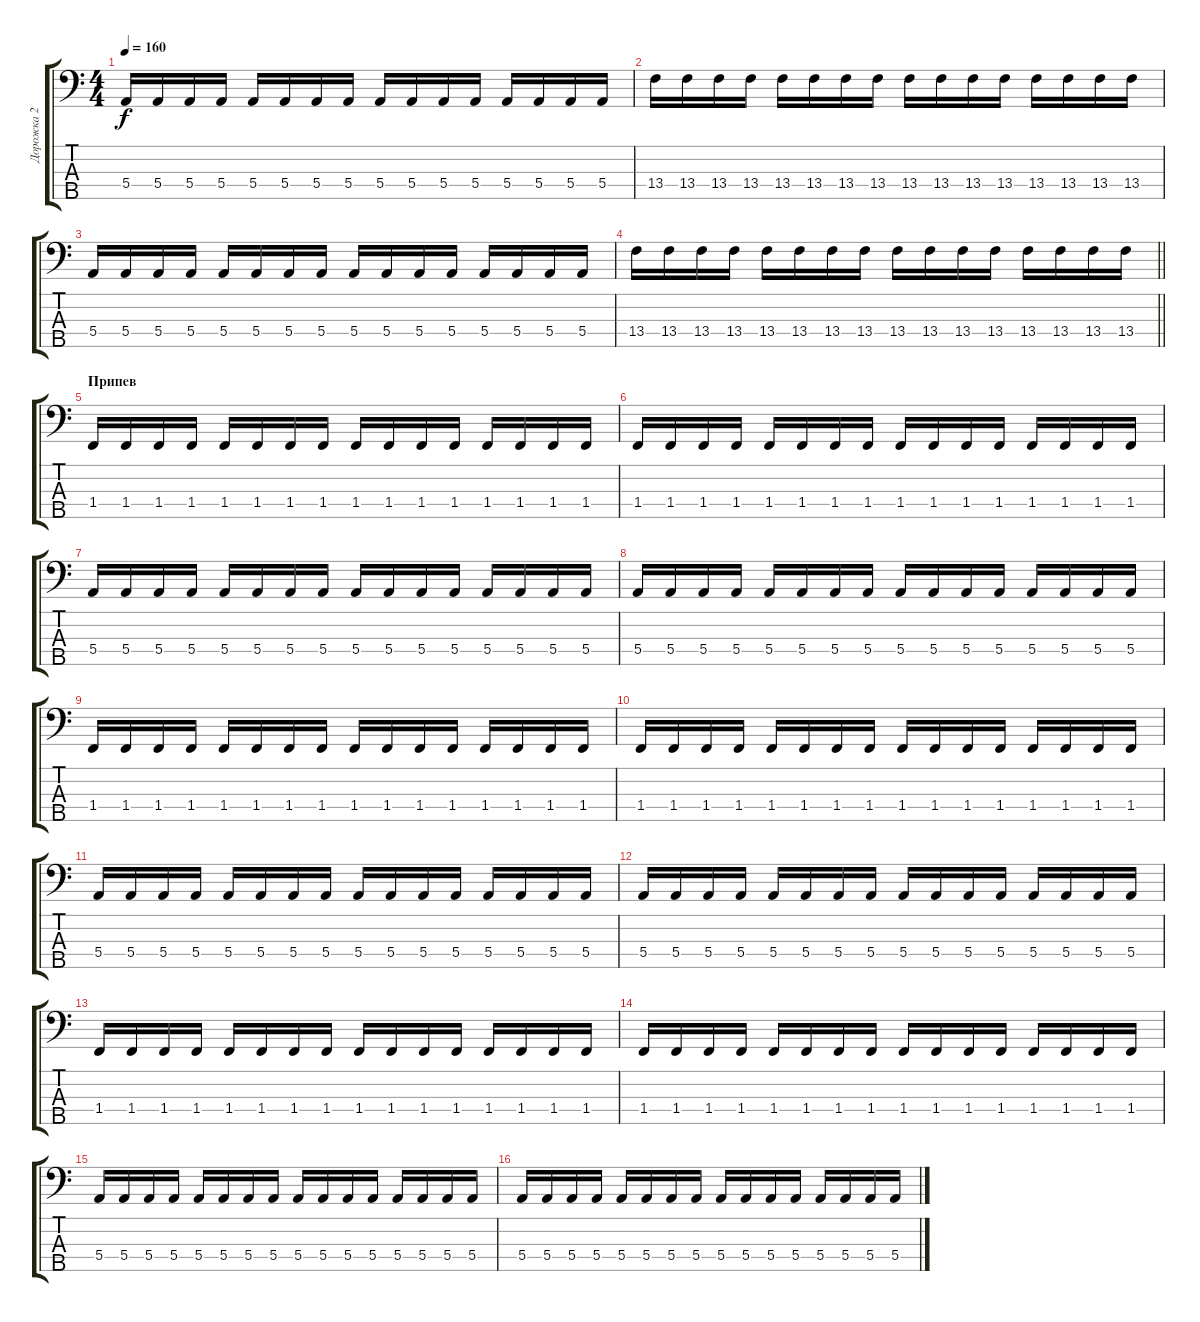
\track ("Дорожка 2" "Дорожка 2") {instrument electricbassfinger}
\staff {score tabs}
\tuning (G2 D2 A1 E1 B0) {hide}
\ts (4 4)
\tempo 160
\clef f4
\ks c
5.4.16{dy f} 5.4.16 5.4.16 5.4.16 5.4.16 5.4.16 5.4.16 5.4.16 5.4.16 5.4.16 5.4.16 5.4.16 5.4.16 5.4.16 5.4.16 5.4.16 |
13.4.16 13.4.16 13.4.16 13.4.16 13.4.16 13.4.16 13.4.16 13.4.16 13.4.16 13.4.16 13.4.16 13.4.16 13.4.16 13.4.16 13.4.16 13.4.16 |
5.4.16 5.4.16 5.4.16 5.4.16 5.4.16 5.4.16 5.4.16 5.4.16 5.4.16 5.4.16 5.4.16 5.4.16 5.4.16 5.4.16 5.4.16 5.4.16 |
\barLineRight lightlight
13.4.16 13.4.16 13.4.16 13.4.16 13.4.16 13.4.16 13.4.16 13.4.16 13.4.16 13.4.16 13.4.16 13.4.16 13.4.16 13.4.16 13.4.16 13.4.16 |
\section ("" "Припев")
1.4.16 1.4.16 1.4.16 1.4.16 1.4.16 1.4.16 1.4.16 1.4.16 1.4.16 1.4.16 1.4.16 1.4.16 1.4.16 1.4.16 1.4.16 1.4.16 |
1.4.16 1.4.16 1.4.16 1.4.16 1.4.16 1.4.16 1.4.16 1.4.16 1.4.16 1.4.16 1.4.16 1.4.16 1.4.16 1.4.16 1.4.16 1.4.16 |
5.4.16 5.4.16 5.4.16 5.4.16 5.4.16 5.4.16 5.4.16 5.4.16 5.4.16 5.4.16 5.4.16 5.4.16 5.4.16 5.4.16 5.4.16 5.4.16 |
5.4.16 5.4.16 5.4.16 5.4.16 5.4.16 5.4.16 5.4.16 5.4.16 5.4.16 5.4.16 5.4.16 5.4.16 5.4.16 5.4.16 5.4.16 5.4.16 |
1.4.16 1.4.16 1.4.16 1.4.16 1.4.16 1.4.16 1.4.16 1.4.16 1.4.16 1.4.16 1.4.16 1.4.16 1.4.16 1.4.16 1.4.16 1.4.16 |
1.4.16 1.4.16 1.4.16 1.4.16 1.4.16 1.4.16 1.4.16 1.4.16 1.4.16 1.4.16 1.4.16 1.4.16 1.4.16 1.4.16 1.4.16 1.4.16 |
5.4.16 5.4.16 5.4.16 5.4.16 5.4.16 5.4.16 5.4.16 5.4.16 5.4.16 5.4.16 5.4.16 5.4.16 5.4.16 5.4.16 5.4.16 5.4.16 |
5.4.16 5.4.16 5.4.16 5.4.16 5.4.16 5.4.16 5.4.16 5.4.16 5.4.16 5.4.16 5.4.16 5.4.16 5.4.16 5.4.16 5.4.16 5.4.16 |
1.4.16 1.4.16 1.4.16 1.4.16 1.4.16 1.4.16 1.4.16 1.4.16 1.4.16 1.4.16 1.4.16 1.4.16 1.4.16 1.4.16 1.4.16 1.4.16 |
1.4.16 1.4.16 1.4.16 1.4.16 1.4.16 1.4.16 1.4.16 1.4.16 1.4.16 1.4.16 1.4.16 1.4.16 1.4.16 1.4.16 1.4.16 1.4.16 |
5.4.16 5.4.16 5.4.16 5.4.16 5.4.16 5.4.16 5.4.16 5.4.16 5.4.16 5.4.16 5.4.16 5.4.16 5.4.16 5.4.16 5.4.16 5.4.16 |
5.4.16 5.4.16 5.4.16 5.4.16 5.4.16 5.4.16 5.4.16 5.4.16 5.4.16 5.4.16 5.4.16 5.4.16 5.4.16 5.4.16 5.4.16 5.4.16
